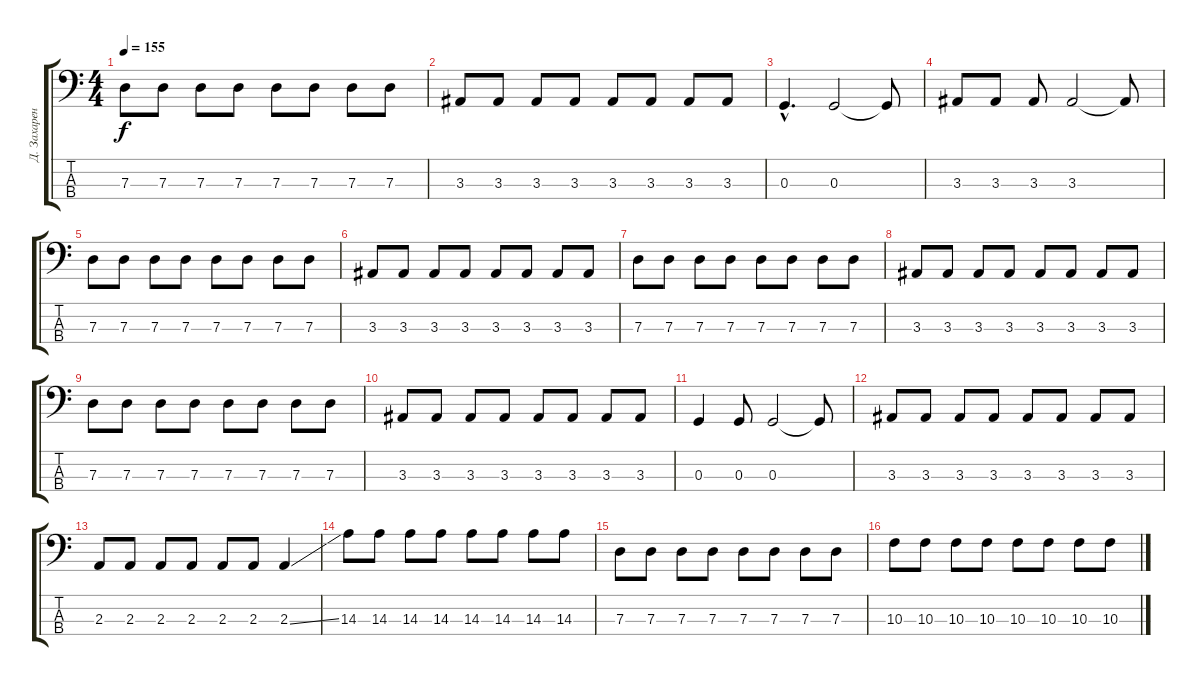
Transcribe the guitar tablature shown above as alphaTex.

\track ("Д. Захаренков" "Д. Захарен") {instrument electricbasspick}
\staff {score tabs}
\tuning (F2 C2 G1 D1) {hide}
\ts (4 4)
\tempo 155
\clef f4
\ks c
7.3.8{dy f} 7.3.8 7.3.8 7.3.8 7.3.8 7.3.8 7.3.8 7.3.8 |
3.3.8 3.3.8 3.3.8 3.3.8 3.3.8 3.3.8 3.3.8 3.3.8 |
0.3{hac}.4{d} 0.3.2 0.3{t}.8 |
3.3.8 3.3.8 3.3.8 3.3.2 3.3{t}.8 |
7.3.8 7.3.8 7.3.8 7.3.8 7.3.8 7.3.8 7.3.8 7.3.8 |
3.3.8 3.3.8 3.3.8 3.3.8 3.3.8 3.3.8 3.3.8 3.3.8 |
7.3.8 7.3.8 7.3.8 7.3.8 7.3.8 7.3.8 7.3.8 7.3.8 |
3.3.8 3.3.8 3.3.8 3.3.8 3.3.8 3.3.8 3.3.8 3.3.8 |
7.3.8 7.3.8 7.3.8 7.3.8 7.3.8 7.3.8 7.3.8 7.3.8 |
3.3.8 3.3.8 3.3.8 3.3.8 3.3.8 3.3.8 3.3.8 3.3.8 |
0.3.4 0.3.8 0.3.2 0.3{t}.8 |
3.3.8 3.3.8 3.3.8 3.3.8 3.3.8 3.3.8 3.3.8 3.3.8 |
2.3.8 2.3.8 2.3.8 2.3.8 2.3.8 2.3.8 2.3{ss}.4 |
14.3.8 14.3.8 14.3.8 14.3.8 14.3.8 14.3.8 14.3.8 14.3.8 |
7.3.8 7.3.8 7.3.8 7.3.8 7.3.8 7.3.8 7.3.8 7.3.8 |
10.3.8 10.3.8 10.3.8 10.3.8 10.3.8 10.3.8 10.3.8 10.3.8
